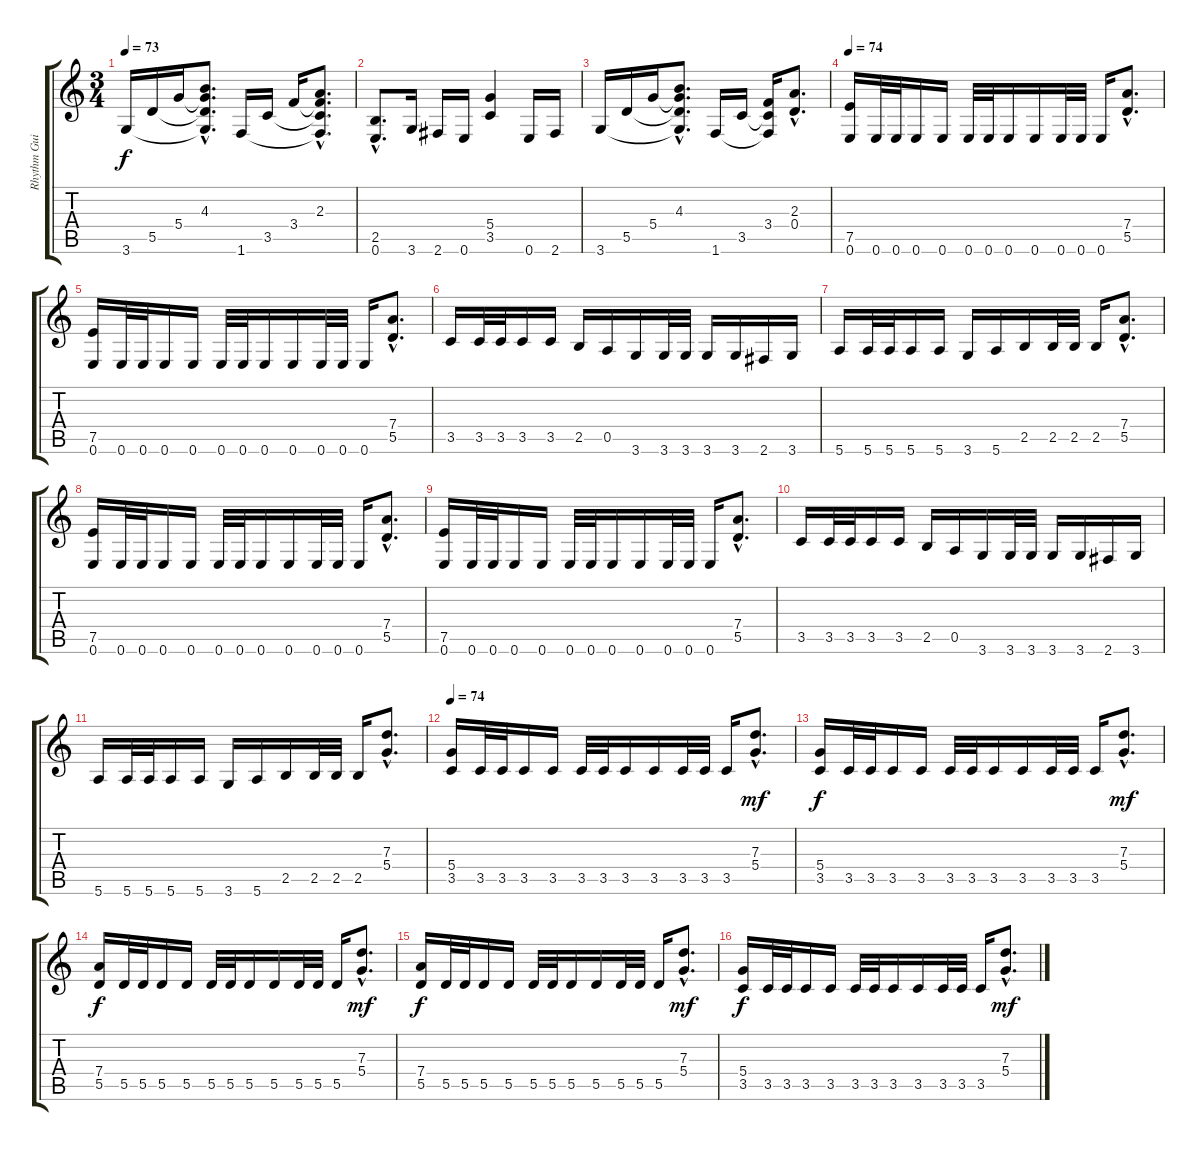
\track ("Rhythm Guitar (left)" "Rhythm Gui") {instrument distortionguitar}
\staff {score tabs}
\tuning (E4 B3 G3 D3 A2 E2) {hide}
\ts (3 4)
\tempo 73
\clef g2
\ks c
3.6.16{dy f} 5.5.16 5.4.16 (4.3{hac} 5.4{hac t} 5.5{hac t} 3.6{hac t}).8{d} 1.6.16 3.5.16 3.4.16 (2.3{hac} 3.4{hac t} 3.5{hac t} 1.6{hac t}).8{d} |
(2.5{hac} 0.6{hac}).8{d} 3.6.16 2.6.16 0.6.16 (5.4 3.5).4 0.6.16 2.6.16 |
3.6.16 5.5.16 5.4.16 (4.3{hac} 5.4{hac t} 5.5{hac t} 3.6{hac t}).8{d} 1.6.16 3.5.16 (3.4 3.5{t} 1.6{t}).16 (2.3{hac} 0.4{hac}).8{d} |
\tempo 74
(7.5 0.6).16 0.6.32 0.6.32 0.6.16 0.6.16 0.6.32 0.6.32 0.6.16 0.6.16 0.6.32 0.6.32 0.6.16 (7.4{hac} 5.5{hac}).8{d} |
(7.5 0.6).16 0.6.32 0.6.32 0.6.16 0.6.16 0.6.32 0.6.32 0.6.16 0.6.16 0.6.32 0.6.32 0.6.16 (7.4{hac} 5.5{hac}).8{d} |
3.5.16 3.5.32 3.5.32 3.5.16 3.5.16 2.5.16 0.5.16 3.6.16 3.6.32 3.6.32 3.6.16 3.6.16 2.6.16 3.6.16 |
5.6.16 5.6.32 5.6.32 5.6.16 5.6.16 3.6.16 5.6.16 2.5.16 2.5.32 2.5.32 2.5.16 (7.4{hac} 5.5{hac}).8{d} |
(7.5 0.6).16 0.6.32 0.6.32 0.6.16 0.6.16 0.6.32 0.6.32 0.6.16 0.6.16 0.6.32 0.6.32 0.6.16 (7.4{hac} 5.5{hac}).8{d} |
(7.5 0.6).16 0.6.32 0.6.32 0.6.16 0.6.16 0.6.32 0.6.32 0.6.16 0.6.16 0.6.32 0.6.32 0.6.16 (7.4{hac} 5.5{hac}).8{d} |
3.5.16 3.5.32 3.5.32 3.5.16 3.5.16 2.5.16 0.5.16 3.6.16 3.6.32 3.6.32 3.6.16 3.6.16 2.6.16 3.6.16 |
5.6.16 5.6.32 5.6.32 5.6.16 5.6.16 3.6.16 5.6.16 2.5.16 2.5.32 2.5.32 2.5.16 (7.3{hac} 5.4{hac}).8{d} |
\tempo 74
(5.4 3.5).16 3.5.32 3.5.32 3.5.16 3.5.16 3.5.32 3.5.32 3.5.16 3.5.16 3.5.32 3.5.32 3.5.16 (7.3{hac} 5.4{hac}).8{d dy mf} |
(5.4 3.5).16{dy f} 3.5.32 3.5.32 3.5.16 3.5.16 3.5.32 3.5.32 3.5.16 3.5.16 3.5.32 3.5.32 3.5.16 (7.3{hac} 5.4{hac}).8{d dy mf} |
(7.4 5.5).16{dy f} 5.5.32 5.5.32 5.5.16 5.5.16 5.5.32 5.5.32 5.5.16 5.5.16 5.5.32 5.5.32 5.5.16 (7.3{hac} 5.4{hac}).8{d dy mf} |
(7.4 5.5).16{dy f} 5.5.32 5.5.32 5.5.16 5.5.16 5.5.32 5.5.32 5.5.16 5.5.16 5.5.32 5.5.32 5.5.16 (7.3{hac} 5.4{hac}).8{d dy mf} |
(5.4 3.5).16{dy f} 3.5.32 3.5.32 3.5.16 3.5.16 3.5.32 3.5.32 3.5.16 3.5.16 3.5.32 3.5.32 3.5.16 (7.3{hac} 5.4{hac}).8{d dy mf}
